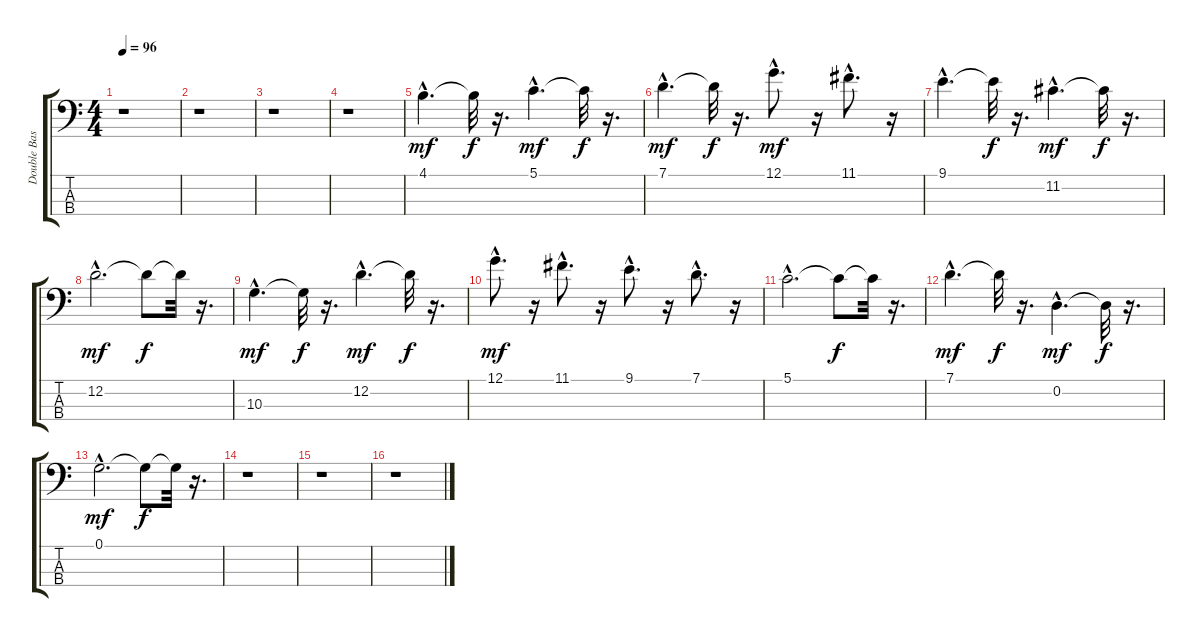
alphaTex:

\track ("Double Bass Pluck" "Double Bas") {instrument acousticbass}
\staff {score tabs}
\tuning (G2 D2 A1 E1) {hide}
\ts (4 4)
\tempo 96
\clef f4
\ks c
r.1{dy f} |
r.1 |
r.1 |
r.1 |
4.1{hac}.4{d dy mf} 4.1{t}.32{dy f} r.16{d} 5.1{hac}.4{d dy mf} 5.1{t}.32{dy f} r.16{d} |
7.1{hac}.4{d dy mf} 7.1{t}.32{dy f} r.16{d} 12.1{hac}.8{d dy mf} r.16 11.1{hac}.8{d} r.16 |
9.1{hac}.4{d} 9.1{t}.32{dy f} r.16{d} 11.2{hac}.4{d dy mf} 11.2{t}.32{dy f} r.16{d} |
12.2{hac}.2{d dy mf} 12.2{t}.8{dy f} 12.2{t}.32 r.16{d} |
10.3{hac}.4{d dy mf} 10.3{t}.32{dy f} r.16{d} 12.2{hac}.4{d dy mf} 12.2{t}.32{dy f} r.16{d} |
12.1{hac}.8{d dy mf} r.16 11.1{hac}.8{d} r.16 9.1{hac}.8{d} r.16 7.1{hac}.8{d} r.16 |
5.1{hac}.2{d} 5.1{t}.8{dy f} 5.1{t}.32 r.16{d} |
7.1{hac}.4{d dy mf} 7.1{t}.32{dy f} r.16{d} 0.2{hac}.4{d dy mf} 0.2{t}.32{dy f} r.16{d} |
0.1{hac}.2{d dy mf} 0.1{t}.8{dy f} 0.1{t}.32 r.16{d} |
r.1 |
r.1 |
r.1
